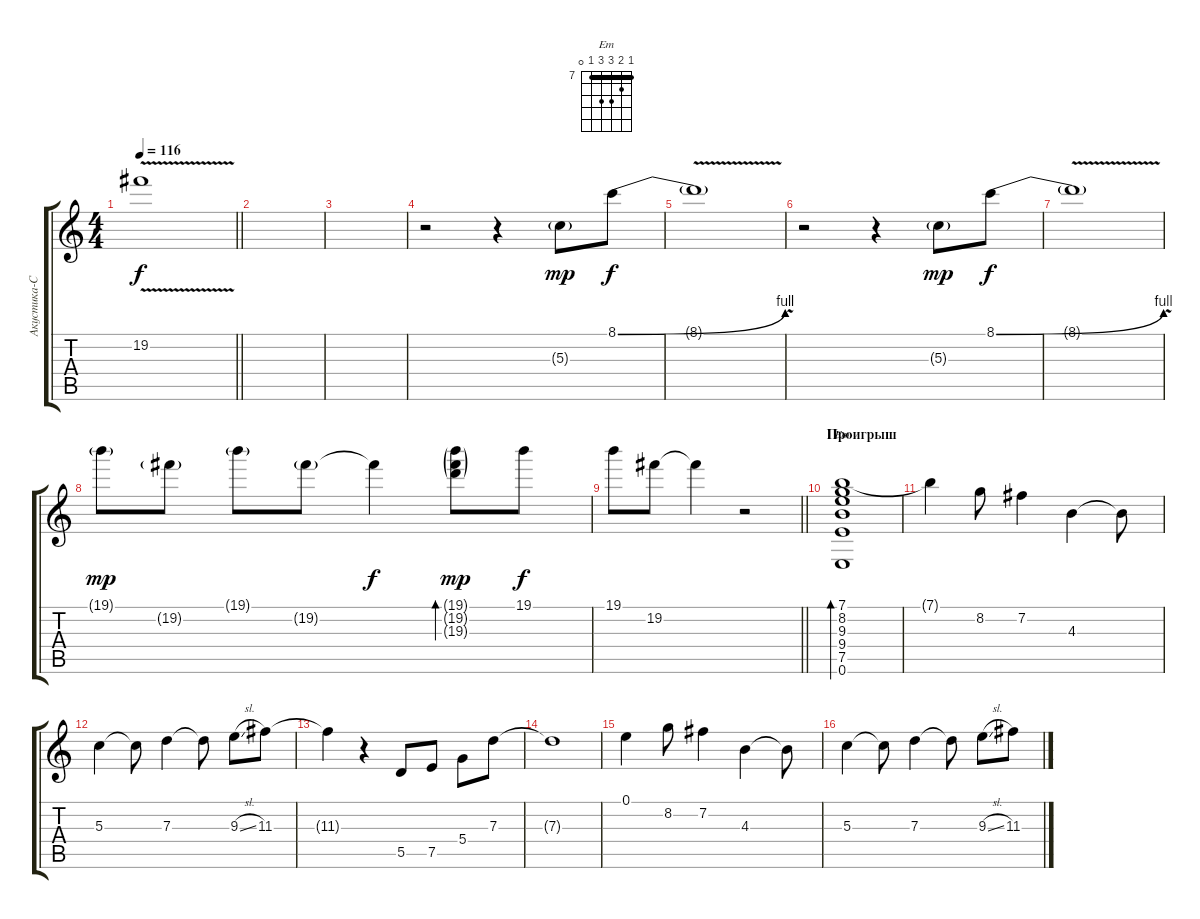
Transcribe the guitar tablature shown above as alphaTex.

\track ("Акустика-Соло" "Акустика-С") {instrument acousticguitarsteel}
\staff {score tabs}
\tuning (E4 B3 G3 D3 A2 E2) {hide}
\chord ("Em" 7 8 9 9 7 0) {firstfret 7 barre 7}
\ts (4 4)
\tempo 116
\clef g2
\barLineRight lightlight
\ks c
19.2{v t}.1{dy f} |
|
|
r.2 r.4 5.3{g}.8{dy mp} 8.1{be (bend 0 0 60 4)}.8{dy f} |
8.1{v t}.1 |
r.2 r.4 5.3{g}.8{dy mp} 8.1{be (bend 0 0 60 4)}.8{dy f} |
8.1{v t}.1 |
19.1{g}.8{dy mp} 19.2{g}.8 19.1{g}.8 19.2{g}.8 19.2{t}.4{dy f} (19.1{g} 19.2{g} 19.3{g}).8{bd 240 dy mp} 19.1.8{dy f} |
\barLineRight lightlight
19.1.8 19.2.8 19.2{t}.4 r.2 |
\section ("" "Проигрыш")
(7.1 8.2 9.3 9.4 7.5 0.6).1{bd 60 ch "Em"} |
7.1{t}.4{instrument electricguitarjazz} 8.2.8 7.2.4 4.3.4 4.3{t}.8 |
5.3.4 5.3{t}.8 7.3.4 7.3{t}.8 9.3{sl}.8 11.3.8 |
11.3{t}.4 r.4 5.5.8 7.5.8 5.4.8 7.3.8 |
7.3{t}.1 |
0.1.4 8.2.8 7.2.4 4.3.4 4.3{t}.8 |
5.3.4 5.3{t}.8 7.3.4 7.3{t}.8 9.3{sl}.8 11.3.8
